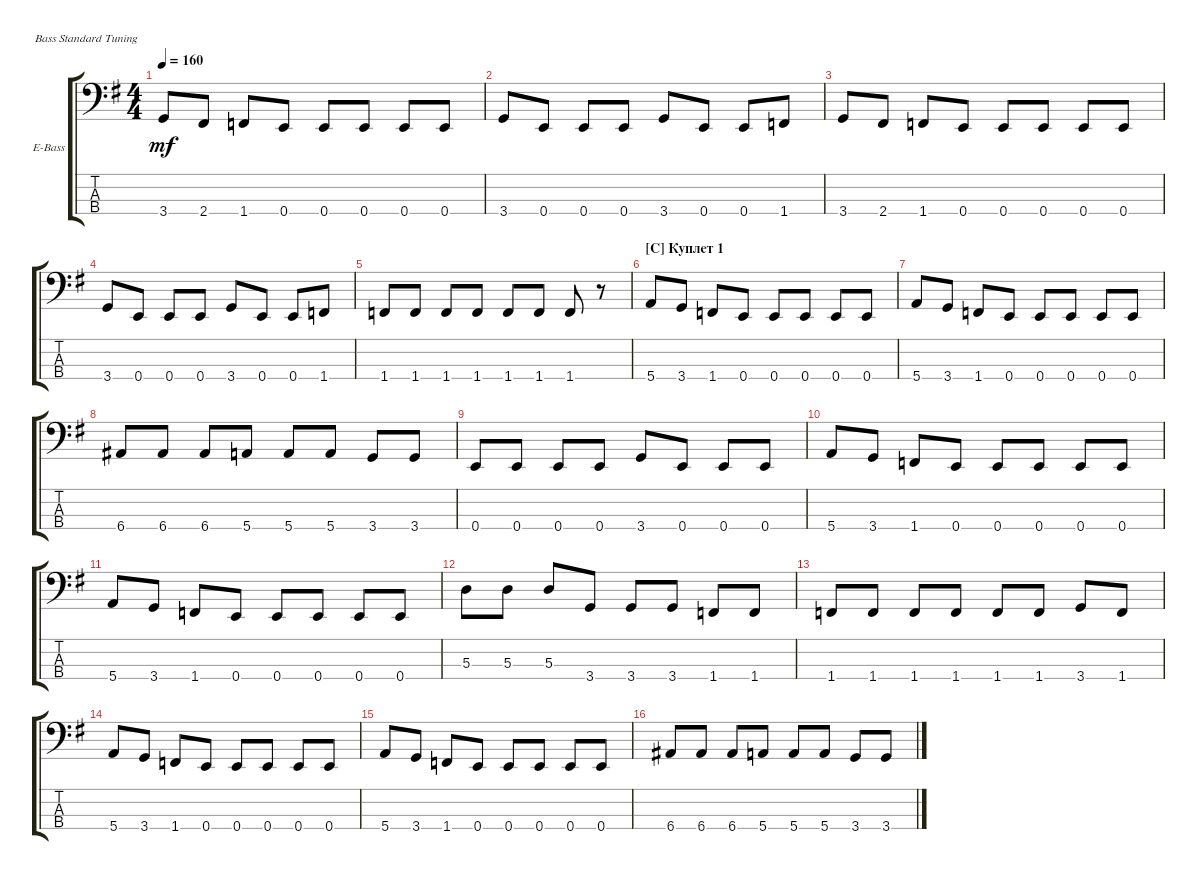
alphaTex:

\defaultSystemsLayout 4
\bracketExtendMode groupsimilarinstruments
\firstSystemTrackNameOrientation horizontal
\otherSystemsTrackNameOrientation horizontal
\track ("Electric Bass" "E-Bass") {instrument electricbassfinger}
\staff {score tabs}
\tuning (G2 D2 A1 E1)
\ts (4 4)
\tempo 160
\clef f4
\ks eminor
3.4.8{dy mf} 2.4.8 1.4.8 0.4.8 0.4.8 0.4.8 0.4.8 0.4.8 |
3.4.8 0.4.8 0.4.8 0.4.8 3.4.8 0.4.8 0.4.8 1.4.8 |
3.4.8 2.4.8 1.4.8 0.4.8 0.4.8 0.4.8 0.4.8 0.4.8 |
3.4.8 0.4.8 0.4.8 0.4.8 3.4.8 0.4.8 0.4.8 1.4.8 |
1.4.8 1.4.8 1.4.8 1.4.8 1.4.8 1.4.8 1.4.8 r.8 |
\section ("C" "Куплет 1")
5.4.8 3.4.8 1.4.8 0.4.8 0.4.8 0.4.8 0.4.8 0.4.8 |
5.4.8 3.4.8 1.4.8 0.4.8 0.4.8 0.4.8 0.4.8 0.4.8 |
6.4.8 6.4.8 6.4.8 5.4.8 5.4.8 5.4.8 3.4.8 3.4.8 |
0.4.8 0.4.8 0.4.8 0.4.8 3.4.8 0.4.8 0.4.8 0.4.8 |
\scale
0.307692 5.4.8 3.4.8 1.4.8 0.4.8 0.4.8 0.4.8 0.4.8 0.4.8 |
\scale
0.239769 5.4.8 3.4.8 1.4.8 0.4.8 0.4.8 0.4.8 0.4.8 0.4.8 |
\scale
0.222169 5.3.8 5.3.8 5.3.8 3.4.8 3.4.8 3.4.8 1.4.8 1.4.8 |
\scale
0.230769 1.4.8 1.4.8 1.4.8 1.4.8 1.4.8 1.4.8 3.4.8 1.4.8 |
5.4.8 3.4.8 1.4.8 0.4.8 0.4.8 0.4.8 0.4.8 0.4.8 |
5.4.8 3.4.8 1.4.8 0.4.8 0.4.8 0.4.8 0.4.8 0.4.8 |
6.4.8 6.4.8 6.4.8 5.4.8 5.4.8 5.4.8 3.4.8 3.4.8
